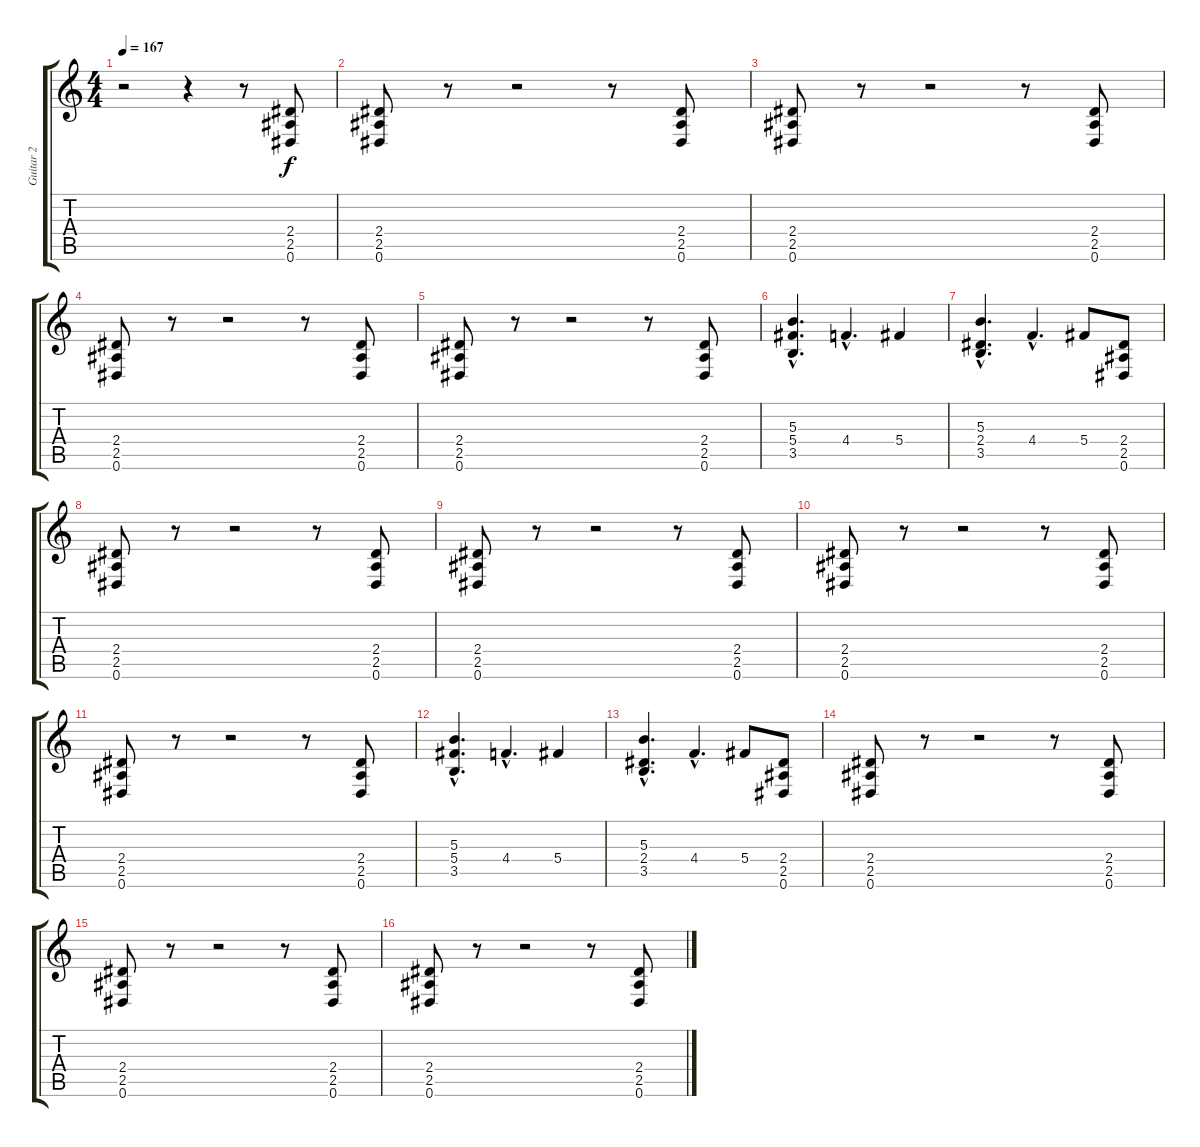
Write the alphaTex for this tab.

\track ("Guitar 2" "Guitar 2") {instrument distortionguitar}
\staff {score tabs}
\tuning (Eb4 Bb3 Gb3 Db3 Ab2 Eb2) {hide}
\ts (4 4)
\tempo 167
\clef g2
\ks c
r.2{dy f instrument distortionguitar} r.4 r.8 (2.4 2.5 0.6).8 |
(2.4 2.5 0.6).8 r.8 r.2 r.8 (2.4 2.5 0.6).8 |
(2.4 2.5 0.6).8 r.8 r.2 r.8 (2.4 2.5 0.6).8 |
(2.4 2.5 0.6).8 r.8 r.2 r.8 (2.4 2.5 0.6).8 |
(2.4 2.5 0.6).8 r.8 r.2 r.8 (2.4 2.5 0.6).8 |
(5.3{hac} 5.4{hac} 3.5{hac}).4{d} 4.4{hac}.4{d} 5.4.4 |
(5.3{hac} 2.4{hac} 3.5{hac}).4{d} 4.4{hac}.4{d} 5.4.8 (2.4 2.5 0.6).8 |
(2.4 2.5 0.6).8 r.8 r.2 r.8 (2.4 2.5 0.6).8 |
(2.4 2.5 0.6).8 r.8 r.2 r.8 (2.4 2.5 0.6).8 |
(2.4 2.5 0.6).8 r.8 r.2 r.8 (2.4 2.5 0.6).8 |
(2.4 2.5 0.6).8 r.8 r.2 r.8 (2.4 2.5 0.6).8 |
(5.3{hac} 5.4{hac} 3.5{hac}).4{d} 4.4{hac}.4{d} 5.4.4 |
(5.3{hac} 2.4{hac} 3.5{hac}).4{d} 4.4{hac}.4{d} 5.4.8 (2.4 2.5 0.6).8 |
(2.4 2.5 0.6).8 r.8 r.2 r.8 (2.4 2.5 0.6).8 |
(2.4 2.5 0.6).8 r.8 r.2 r.8 (2.4 2.5 0.6).8 |
(2.4 2.5 0.6).8 r.8 r.2 r.8 (2.4 2.5 0.6).8
